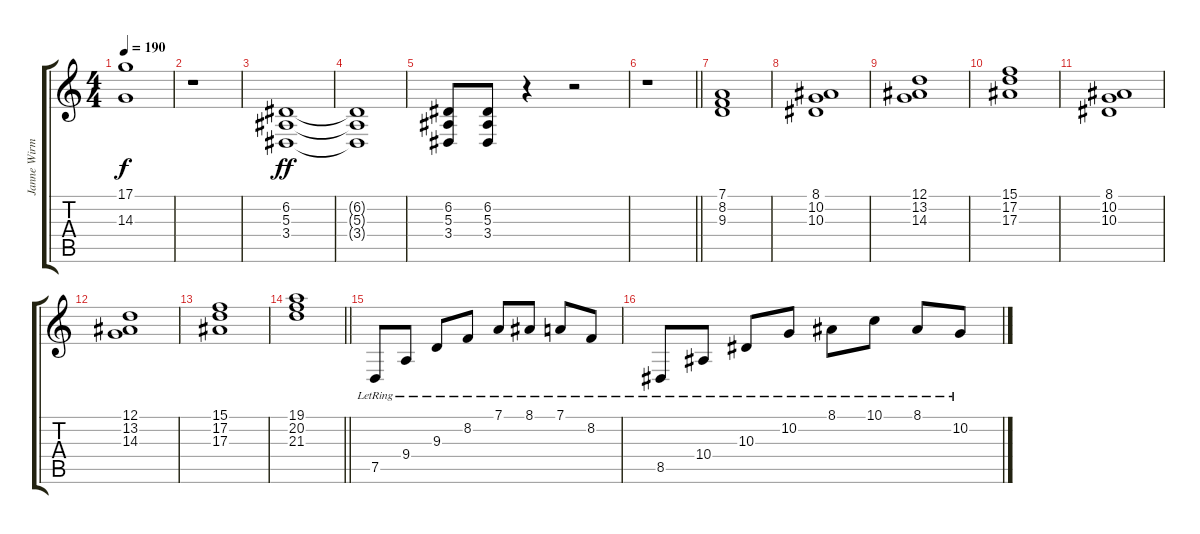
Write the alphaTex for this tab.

\track ("Janne Wirmen" "Janne Wirm") {instrument pad1newage}
\staff {score tabs}
\tuning (D4 A3 F3 C3 G2 D2) {hide}
\ts (4 4)
\tempo 190
\clef g2
\ks c
(17.1{t} 14.3{t}).1{dy f} |
r.1 |
(6.2 5.3 3.4).1{dy ff volume 15 balance 8 instrument electricgrandpiano} |
(6.2{t} 5.3{t} 3.4{t}).1 |
(6.2 5.3 3.4).8 (6.2 5.3 3.4).8 r.4 r.2 |
\barLineRight lightlight
r.1 |
(7.1 8.2 9.3).1 |
(8.1 10.2 10.3).1 |
(12.1 13.2 14.3).1 |
(15.1 17.2 17.3).1 |
(8.1 10.2 10.3).1 |
(12.1 13.2 14.3).1 |
(15.1 17.2 17.3).1 |
\barLineRight lightlight
(19.1 20.2 21.3).1 |
7.5{lr}.8 9.4{lr}.8 9.3{lr}.8 8.2{lr}.8 7.1{lr}.8 8.1{lr}.8 7.1{lr}.8 8.2{lr}.8 |
8.5{lr}.8 10.4{lr}.8 10.3{lr}.8 10.2{lr}.8 8.1{lr}.8 10.1{lr}.8 8.1{lr}.8 10.2{lr}.8
